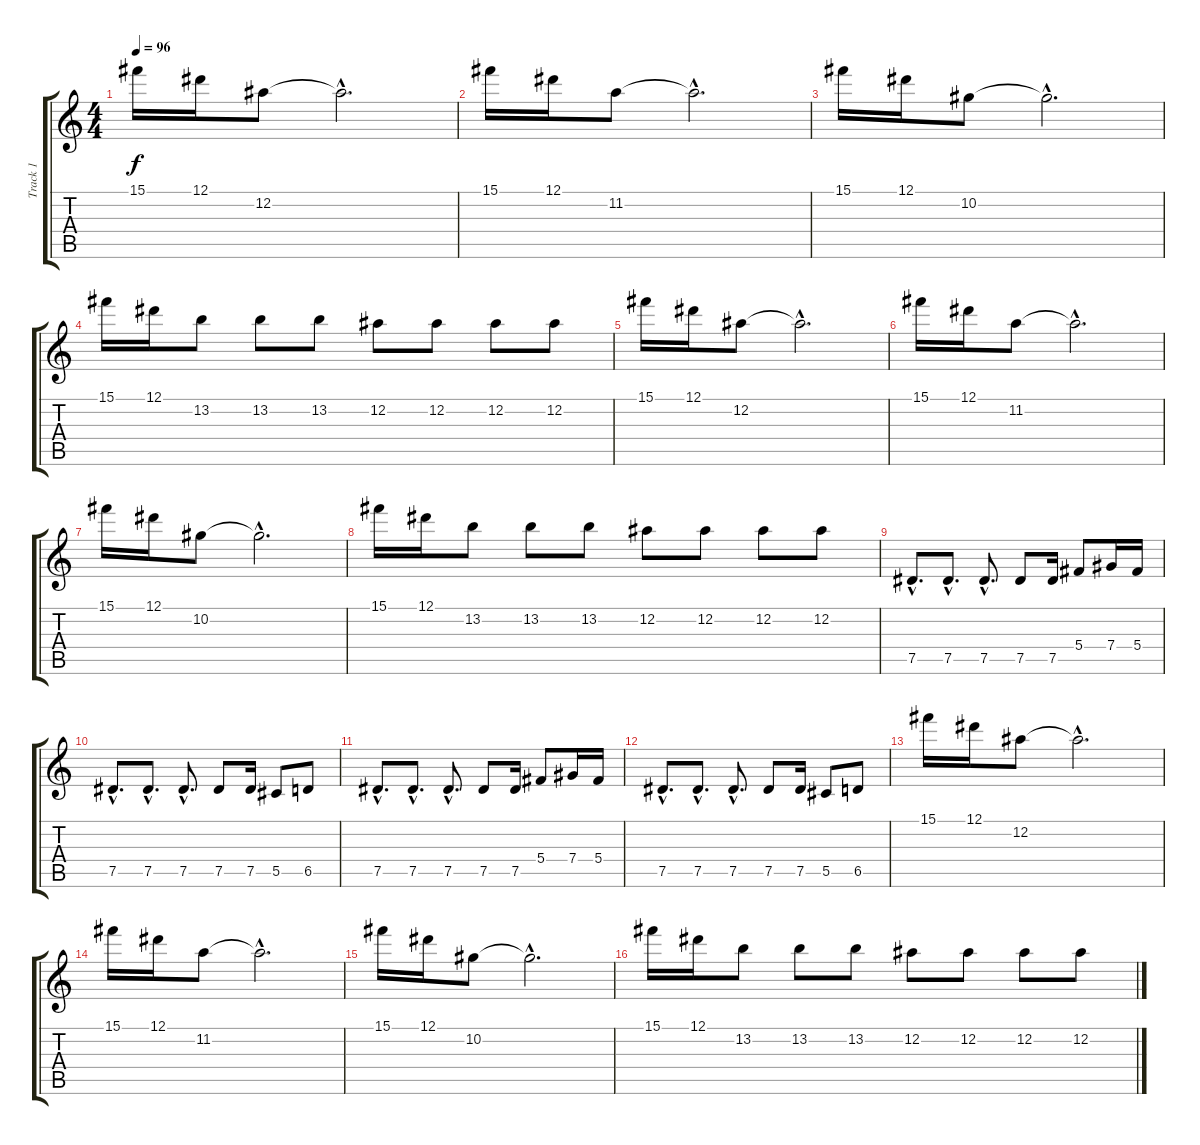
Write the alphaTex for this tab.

\track ("Track 1" "Track 1") {instrument electricguitarclean}
\staff {score tabs}
\tuning (Eb4 Bb3 Gb3 Db3 Ab2 Db2) {hide}
\ts (4 4)
\tempo 96
\clef g2
\ks c
15.1.16{dy f} 12.1.16 12.2.8 12.2{hac t}.2{d} |
15.1.16 12.1.16 11.2.8 11.2{hac t}.2{d} |
15.1.16 12.1.16 10.2.8 10.2{hac t}.2{d} |
15.1.16 12.1.16 13.2.8 13.2.8 13.2.8 12.2.8 12.2.8 12.2.8 12.2.8 |
15.1.16 12.1.16 12.2.8 12.2{hac t}.2{d} |
15.1.16 12.1.16 11.2.8 11.2{hac t}.2{d} |
15.1.16 12.1.16 10.2.8 10.2{hac t}.2{d} |
15.1.16 12.1.16 13.2.8 13.2.8 13.2.8 12.2.8 12.2.8 12.2.8 12.2.8 |
7.5{hac}.8{d volume 7} 7.5{hac}.8{d} 7.5{hac}.8{d} 7.5.8 7.5.16 5.4.8 7.4.16 5.4.16 |
7.5{hac}.8{d} 7.5{hac}.8{d} 7.5{hac}.8{d} 7.5.8 7.5.16 5.5.8 6.5.8 |
7.5{hac}.8{d} 7.5{hac}.8{d} 7.5{hac}.8{d} 7.5.8 7.5.16 5.4.8 7.4.16 5.4.16 |
7.5{hac}.8{d} 7.5{hac}.8{d} 7.5{hac}.8{d} 7.5.8 7.5.16 5.5.8 6.5.8 |
15.1.16{volume 13} 12.1.16 12.2.8 12.2{hac t}.2{d} |
15.1.16 12.1.16 11.2.8 11.2{hac t}.2{d} |
15.1.16 12.1.16 10.2.8 10.2{hac t}.2{d} |
15.1.16 12.1.16 13.2.8 13.2.8 13.2.8 12.2.8 12.2.8 12.2.8 12.2.8
